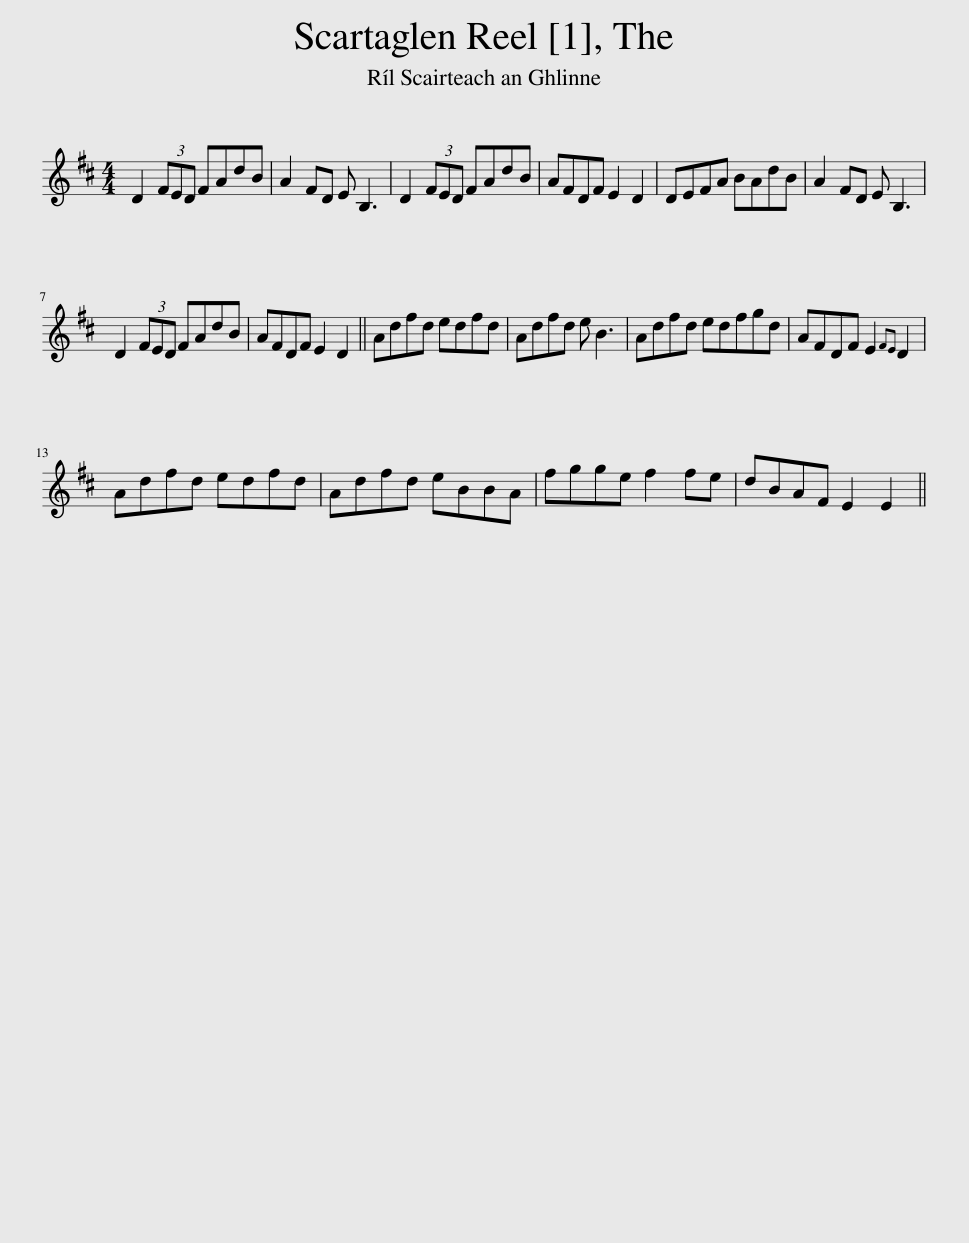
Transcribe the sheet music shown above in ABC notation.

X:1
L:1/8
M:4/4
I:linebreak $
K:D
V:1 treble
V:1
 D2 (3FED FAdB | A2 FD E B,3 | D2 (3FED FAdB | AFDF E2 D2 | DEFA BAdB | %5
 A2 FD E B,3 |$ D2 (3FED FAdB | AFDF E2 D2 || Adfd edfd | Adfd e B3 | %10
 Adfd edfgd | AFDF E2{FE} D2 |$ Adfd edfd | Adfd eBBA | fgge f2 fe | %15
 dBAF E2 E2 || %16
